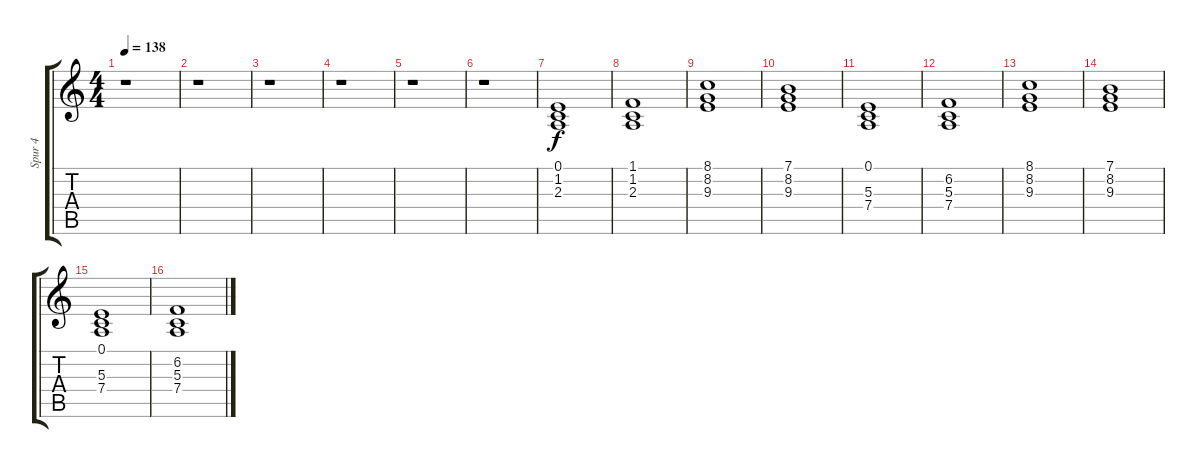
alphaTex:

\track ("Spur 4" "Spur 4") {instrument stringensemble1}
\staff {score tabs}
\tuning (E4 B3 G3 D3 A2 E2) {hide}
\ts (4 4)
\tempo 138
\clef g2
\ks c
r.1{dy f} |
r.1 |
r.1 |
r.1 |
r.1 |
r.1 |
(0.1 1.2 2.3).1 |
(1.1 1.2 2.3).1 |
(8.1 8.2 9.3).1 |
(7.1 8.2 9.3).1 |
(0.1 5.3 7.4).1 |
(6.2 5.3 7.4).1 |
(8.1 8.2 9.3).1 |
(7.1 8.2 9.3).1 |
(0.1 5.3 7.4).1 |
(6.2 5.3 7.4).1
